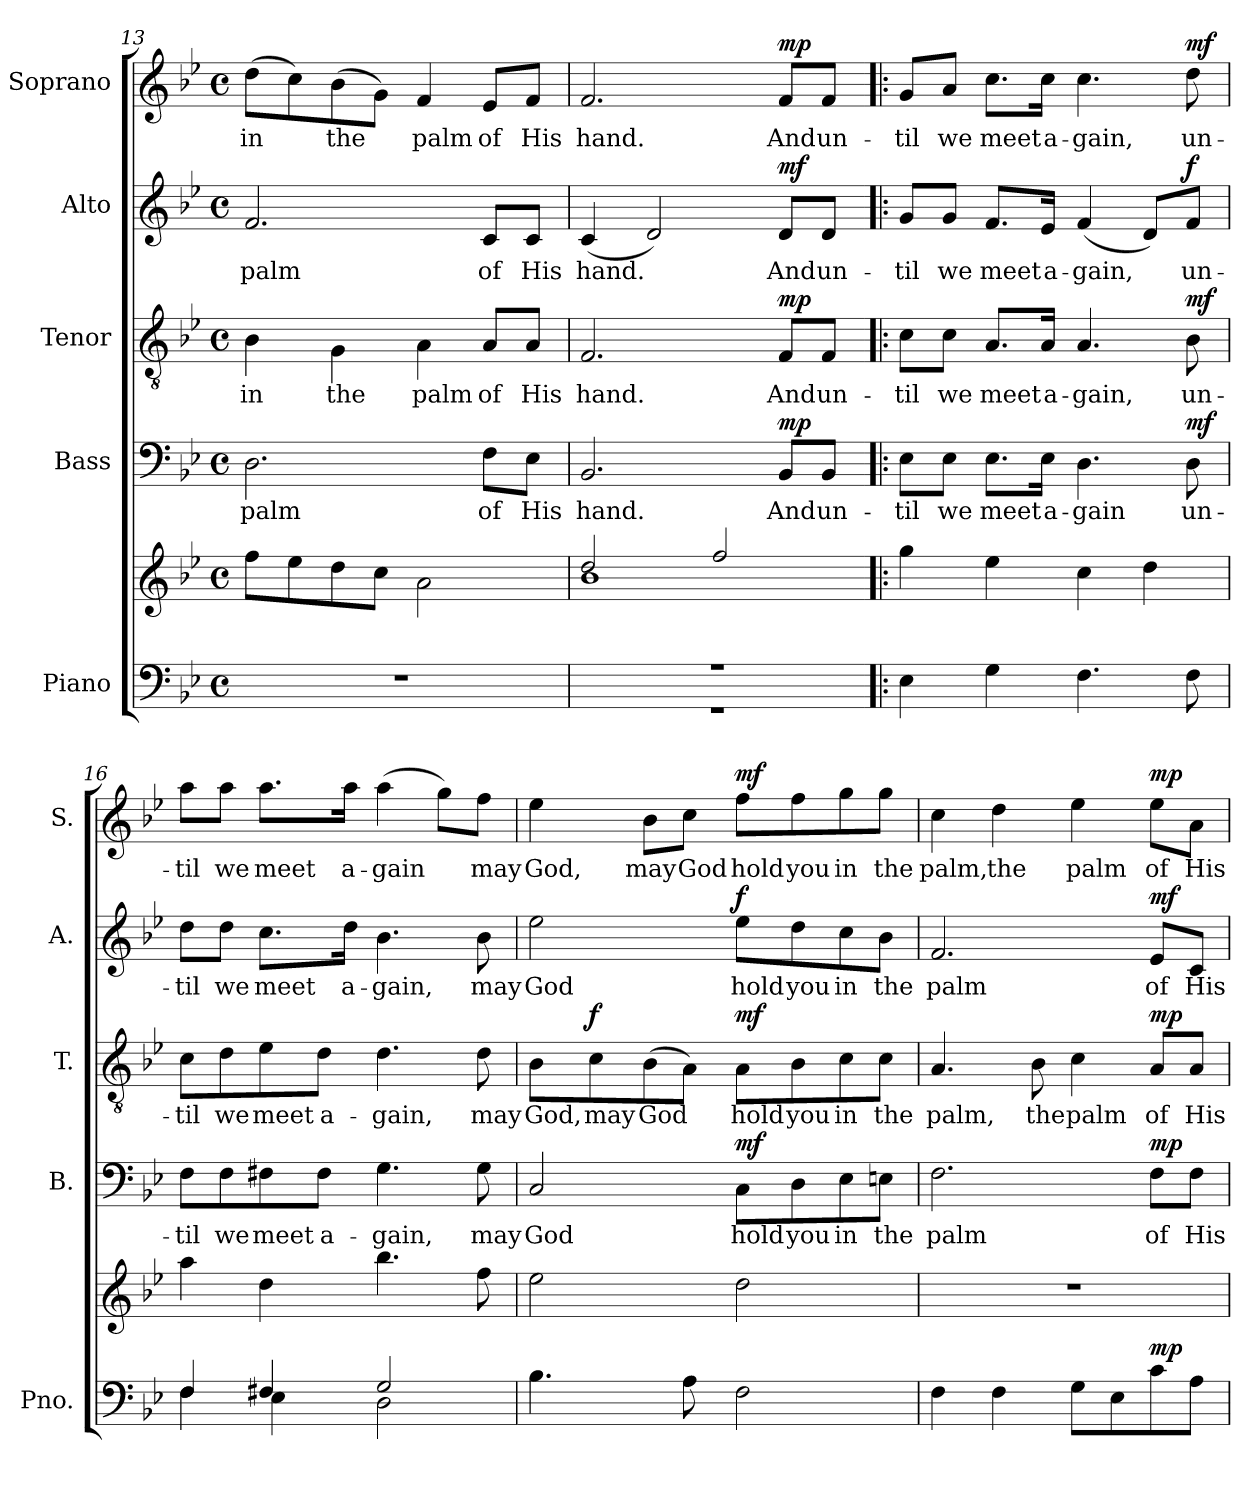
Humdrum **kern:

**kern	**kern	**dynam	**kern	**text	**dynam	**kern	**text	**dynam	**kern	**text	**dynam	**kern	**text	**dynam
*part5	*part5	*part5	*part4	*part4	*part4	*part3	*part3	*part3	*part2	*part2	*part2	*part1	*part1	*part1
*staff6	*staff5	*staff5/6	*staff4	*staff4	*staff4	*staff3	*staff3	*staff3	*staff2	*staff2	*staff2	*staff1	*staff1	*staff1
*I"Piano	*	*	*I"Bass	*	*	*I"Tenor	*	*	*I"Alto	*	*	*I"Soprano	*	*
*I'Pno.	*	*	*I'B.	*	*	*I'T.	*	*	*I'A.	*	*	*I'S.	*	*
*clefF4	*clefG2	*	*clefF4	*	*	*clefGv2	*	*	*clefG2	*	*	*clefG2	*	*
*k[b-e-]	*k[b-e-]	*	*k[b-e-]	*	*	*k[b-e-]	*	*	*k[b-e-]	*	*	*k[b-e-]	*	*
*M4/4	*M4/4	*	*M4/4	*	*	*M4/4	*	*	*M4/4	*	*	*M4/4	*	*
*met(c)	*met(c)	*	*met(c)	*	*	*met(c)	*	*	*met(c)	*	*	*met(c)	*	*
=13	=13	=13	=13	=13	=13	=13	=13	=13	=13	=13	=13	=13	=13	=13
*	*^	*	*	*	*	*	*	*	*	*	*	*	*	*
!	!	!	!	!	!LO:LY:b	!	!	!LO:LY:b	!	!	!LO:LY:b	!	!	!LO:LY:b	!
1r	1ryy	8ff\L	.	2.D\	palm	.	4B-\	in	.	2.f/	palm	.	(>8dd\L	in	.
.	.	8ee-\	.	.	.	.	.	.	.	.	.	.	8cc\)	.	.
!	!	!	!	!	!	!	!	!LO:LY:b	!	!	!	!	!	!LO:LY:b	!
.	.	8dd\	.	.	.	.	4G\	the	.	.	.	.	(>8b-\	the	.
.	.	8cc\J	.	.	.	.	.	.	.	.	.	.	8g\J)	.	.
!	!	!	!	!	!	!	!	!LO:LY:b	!	!	!	!	!	!LO:LY:b	!
.	.	2a\	.	.	.	.	4A\	palm	.	.	.	.	4f/	palm	.
!	!	!	!	!	!LO:LY:b	!	!	!LO:LY:b	!	!	!LO:LY:b	!	!	!LO:LY:b	!
.	.	.	.	8F\L	of	.	8A/L	of	.	8c/L	of	.	8e-/L	of	.
!	!	!	!	!	!LO:LY:b	!	!	!LO:LY:b	!	!	!LO:LY:b	!	!	!LO:LY:b	!
.	.	.	.	8E-\J	His	.	8A/J	His	.	8c/J	His	.	8f/J	His	.
!!LO:PB:g=z
=14	=14	=14	=14	=14	=14	=14	=14	=14	=14	=14	=14	=14	=14	=14	=14
*^	*	*	*	*	*	*	*	*	*	*	*	*	*	*	*
!	!	!	!	!	!	!LO:LY:b	!	!	!LO:LY:b	!	!	!LO:LY:b	!	!	!LO:LY:b	!
1r	1r	2dd/	1b-	.	2.BB-/	hand.	.	2.F/	hand.	.	(<4c/	hand.	.	2.f/	hand.	.
.	.	.	.	.	.	.	.	.	.	.	2d/)	.	.	.	.	.
.	.	2ff/	.	.	.	.	.	.	.	.	.	.	.	.	.	.
!	!	!	!	!	!	!LO:LY:b	!LO:DY:a	!	!LO:LY:b	!LO:DY:a	!	!LO:LY:b	!LO:DY:a	!	!LO:LY:b	!LO:DY:a
.	.	.	.	.	8BB-/L	And	mp	8F/L	And	mp	8d/L	And	mf	8f/L	And	mp
!	!	!	!	!	!	!LO:LY:b	!	!	!LO:LY:b	!	!	!LO:LY:b	!	!	!LO:LY:b	!
.	.	.	.	.	8BB-/J	un-	.	8F/J	un-	.	8d/J	un-	.	8f/J	un-	.
*v	*v	*	*	*	*	*	*	*	*	*	*	*	*	*	*	*
*	*v	*v	*	*	*	*	*	*	*	*	*	*	*	*	*
=15!|:	=15!|:	=15!|:	=15!|:	=15!|:	=15!|:	=15!|:	=15!|:	=15!|:	=15!|:	=15!|:	=15!|:	=15!|:	=15!|:	=15!|:
!	!	!LO:DY:a=2	!	!LO:LY:b	!	!	!LO:LY:b	!	!	!LO:LY:b	!	!	!LO:LY:b	!
!	!	!LO:DY:n=1:a	!	!	!	!	!	!	!	!	!	!	!	!
4E-\	4gg\	mp mp	8E-\L	-til	.	8c\L	-til	.	8g/L	-til	.	8g/L	-til	.
!	!	!	!	!LO:LY:b	!	!	!LO:LY:b	!	!	!LO:LY:b	!	!	!LO:LY:b	!
.	.	.	8E-\J	we	.	8c\J	we	.	8g/J	we	.	8a/J	we	.
!	!	!	!	!LO:LY:b	!	!	!LO:LY:b	!	!	!LO:LY:b	!	!	!LO:LY:b	!
4G\	4ee-\	.	8.E-\L	meet	.	8.A/L	meet	.	8.f/L	meet	.	8.cc\L	meet	.
!	!	!	!	!LO:LY:b	!	!	!LO:LY:b	!	!	!LO:LY:b	!	!	!LO:LY:b	!
.	.	.	16E-\Jk	a-	.	16A/Jk	a-	.	16e-/Jk	a-	.	16cc\Jk	a-	.
!	!	!	!	!LO:LY:b	!	!	!LO:LY:b	!	!	!LO:LY:b	!	!	!LO:LY:b	!
4.F\	4cc\	.	4.D\	-gain	.	4.A/	-gain,	.	(<4f/	-gain,	.	4.cc\	-gain,	.
.	4dd\	.	.	.	.	.	.	.	8d/L)	.	.	.	.	.
!	!	!	!	!LO:LY:b	!LO:DY:a	!	!LO:LY:b	!LO:DY:a	!	!LO:LY:b	!LO:DY:a	!	!LO:LY:b	!LO:DY:a
8F\	.	.	8D\	un-	mf	8B-\	un-	mf	8f/J	un-	f	8dd\	un-	mf
=16	=16	=16	=16	=16	=16	=16	=16	=16	=16	=16	=16	=16	=16	=16
*^	*	*	*	*	*	*	*	*	*	*	*	*	*	*
!	!	!	!LO:DY:a=2	!	!LO:LY:b	!	!	!LO:LY:b	!	!	!LO:LY:b	!	!	!LO:LY:b	!
!	!	!	!LO:DY:n=1:a	!	!	!	!	!	!	!	!	!	!	!	!
4F/	4F\	4aa\	mf mf	8F\L	-til	.	8c\L	-til	.	8dd\L	-til	.	8aa\L	-til	.
!	!	!	!	!	!LO:LY:b	!	!	!LO:LY:b	!	!	!LO:LY:b	!	!	!LO:LY:b	!
.	.	.	.	8F\	we	.	8d\	we	.	8dd\J	we	.	8aa\J	we	.
!	!	!	!	!	!LO:LY:b	!	!	!LO:LY:b	!	!	!LO:LY:b	!	!	!LO:LY:b	!
4F#X/	4E-\	4dd\	.	8F#X\	meet	.	8e-\	meet	.	8.cc\L	meet	.	8.aa\L	meet	.
!	!	!	!	!	!LO:LY:b	!	!	!LO:LY:b	!	!	!	!	!	!	!
.	.	.	.	8F#\J	a-	.	8d\J	a-	.	.	.	.	.	.	.
!	!	!	!	!	!	!	!	!	!	!	!LO:LY:b	!	!	!LO:LY:b	!
.	.	.	.	.	.	.	.	.	.	16dd\Jk	a-	.	16aa\Jk	a-	.
!	!	!	!	!	!LO:LY:b	!	!	!LO:LY:b	!	!	!LO:LY:b	!	!	!LO:LY:b	!
2G/	2D\	4.bb-\	.	4.G\	-gain,	.	4.d\	-gain,	.	4.b-\	-gain,	.	(>4aa\	-gain	.
.	.	.	.	.	.	.	.	.	.	.	.	.	8gg\L)	.	.
!	!	!	!	!	!LO:LY:b	!	!	!LO:LY:b	!	!	!LO:LY:b	!	!	!LO:LY:b	!
.	.	8ff\	.	8G\	may	.	8d\	may	.	8b-\	may	.	8ff\J	may	.
*v	*v	*	*	*	*	*	*	*	*	*	*	*	*	*	*
=17	=17	=17	=17	=17	=17	=17	=17	=17	=17	=17	=17	=17	=17	=17
!	!	!	!	!LO:LY:b	!	!	!LO:LY:b	!	!	!LO:LY:b	!	!	!LO:LY:b	!
4.B-\	2ee-\	.	2C/	God	.	8B-\L	God,	.	2ee-\	God	.	4ee-\	God,	.
!	!	!	!	!	!	!	!LO:LY:b	!LO:DY:a	!	!	!	!	!	!
.	.	.	.	.	.	8c\	may	f	.	.	.	.	.	.
!	!	!	!	!	!	!	!LO:LY:b	!	!	!	!	!	!LO:LY:b	!
.	.	.	.	.	.	(>8B-\	God	.	.	.	.	8b-\L	may	.
!	!	!	!	!	!	!	!	!	!	!	!	!	!LO:LY:b	!
8A\	.	.	.	.	.	8A\J)	.	.	.	.	.	8cc\J	God	.
!	!	!	!	!LO:LY:b	!LO:DY:a	!	!LO:LY:b	!LO:DY:a	!	!LO:LY:b	!LO:DY:a	!	!LO:LY:b	!LO:DY:a
2F\	2dd\	.	8C\L	hold	mf	8A\L	hold	mf	8ee-\L	hold	f	8ff\L	hold	mf
!	!	!	!	!LO:LY:b	!	!	!LO:LY:b	!	!	!LO:LY:b	!	!	!LO:LY:b	!
.	.	.	8D\	you	.	8B-\	you	.	8dd\	you	.	8ff\	you	.
!	!	!	!	!LO:LY:b	!	!	!LO:LY:b	!	!	!LO:LY:b	!	!	!LO:LY:b	!
.	.	.	8E-\	in	.	8c\	in	.	8cc\	in	.	8gg\	in	.
!	!	!	!	!LO:LY:b	!	!	!LO:LY:b	!	!	!LO:LY:b	!	!	!LO:LY:b	!
.	.	.	8En\J	the	.	8c\J	the	.	8b-\J	the	.	8gg\J	the	.
!!LO:LB:g=z
=18	=18	=18	=18	=18	=18	=18	=18	=18	=18	=18	=18	=18	=18	=18
!	!	!	!	!LO:LY:b	!	!	!LO:LY:b	!	!	!LO:LY:b	!	!	!LO:LY:b	!
4F\	1r	.	2.F\	palm	.	4.A/	palm,	.	2.f/	palm	.	4cc\	palm,	.
!	!	!	!	!	!	!	!	!	!	!	!	!	!LO:LY:b	!
4F\	.	.	.	.	.	.	.	.	.	.	.	4dd\	the	.
!	!	!	!	!	!	!	!LO:LY:b	!	!	!	!	!	!	!
.	.	.	.	.	.	8B-\	the	.	.	.	.	.	.	.
!	!	!	!	!	!	!	!LO:LY:b	!	!	!	!	!	!LO:LY:b	!
8G\L	.	.	.	.	.	4c\	palm	.	.	.	.	4ee-\	palm	.
8E-\	.	.	.	.	.	.	.	.	.	.	.	.	.	.
!	!	!LO:DY:a=2	!	!LO:LY:b	!LO:DY:a	!	!LO:LY:b	!LO:DY:a	!	!LO:LY:b	!LO:DY:a	!	!LO:LY:b	!LO:DY:a
8c\	.	mp	8F\L	of	mp	8A/L	of	mp	8e-/L	of	mf	8ee-\L	of	mp
!	!	!	!	!LO:LY:b	!	!	!LO:LY:b	!	!	!LO:LY:b	!	!	!LO:LY:b	!
8A\J	.	.	8F\J	His	.	8A/J	His	.	8c/J	His	.	8a\J	His	.
=	=	=	=	=	=	=	=	=	=	=	=	=	=	=
*-	*-	*-	*-	*-	*-	*-	*-	*-	*-	*-	*-	*-	*-	*-
